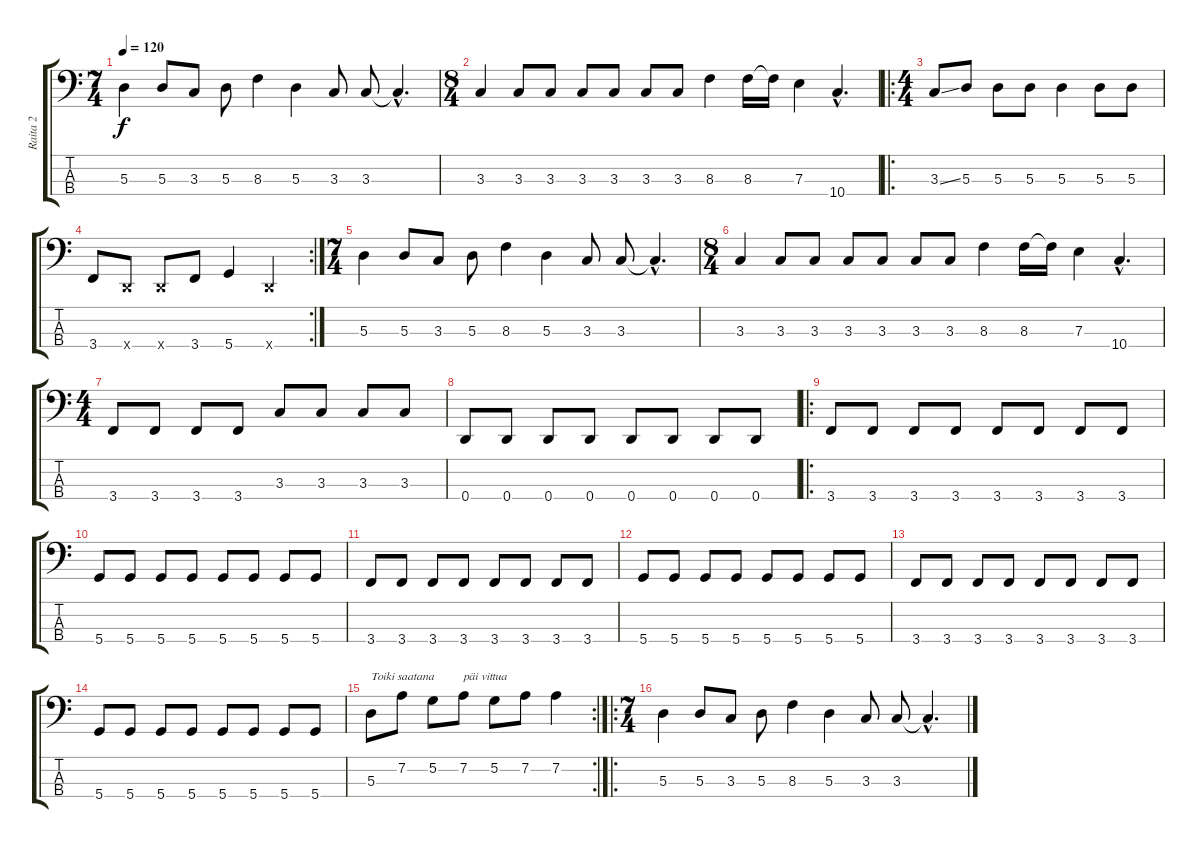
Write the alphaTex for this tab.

\track ("Raita 2" "Raita 2") {instrument electricbasspick}
\staff {score tabs}
\tuning (G2 D2 A1 D1) {hide}
\ts (7 4)
\tempo 120
\clef f4
\ks c
5.3.4{dy f instrument electricbasspick} 5.3.8 3.3.8 5.3.8 8.3.4 5.3.4 3.3.8 3.3.8 3.3{hac t}.4{d} |
\ts (8 4)
3.3.4 3.3.8 3.3.8 3.3.8 3.3.8 3.3.8 3.3.8 8.3.4 8.3.16 8.3{t}.16 7.3.4 10.4{hac}.4{d} |
\ro
\ts (4 4)
3.3{ss}.8 5.3.8 5.3.8 5.3.8 5.3.4 5.3.8 5.3.8 |
\rc 2
3.4.8 0.4{x}.8 0.4{x}.8 3.4.8 5.4.4 0.4{x}.4 |
\ts (7 4)
5.3.4 5.3.8 3.3.8 5.3.8 8.3.4 5.3.4 3.3.8 3.3.8 3.3{hac t}.4{d} |
\ts (8 4)
3.3.4 3.3.8 3.3.8 3.3.8 3.3.8 3.3.8 3.3.8 8.3.4 8.3.16 8.3{t}.16 7.3.4 10.4{hac}.4{d} |
\ts (4 4)
3.4.8 3.4.8 3.4.8 3.4.8 3.3.8 3.3.8 3.3.8 3.3.8 |
0.4.8 0.4.8 0.4.8 0.4.8 0.4.8 0.4.8 0.4.8 0.4.8 |
\ro
3.4.8 3.4.8 3.4.8 3.4.8 3.4.8 3.4.8 3.4.8 3.4.8 |
5.4.8 5.4.8 5.4.8 5.4.8 5.4.8 5.4.8 5.4.8 5.4.8 |
3.4.8 3.4.8 3.4.8 3.4.8 3.4.8 3.4.8 3.4.8 3.4.8 |
5.4.8 5.4.8 5.4.8 5.4.8 5.4.8 5.4.8 5.4.8 5.4.8 |
3.4.8 3.4.8 3.4.8 3.4.8 3.4.8 3.4.8 3.4.8 3.4.8 |
5.4.8 5.4.8 5.4.8 5.4.8 5.4.8 5.4.8 5.4.8 5.4.8 |
\rc 2
5.3.8{txt "Toiki saatana"} 7.2.8 5.2.8 7.2.8{txt "päi vittua"} 5.2.8 7.2.8 7.2.4 |
\ro
\ts (7 4)
5.3.4 5.3.8 3.3.8 5.3.8 8.3.4 5.3.4 3.3.8 3.3.8 3.3{hac t}.4{d}
